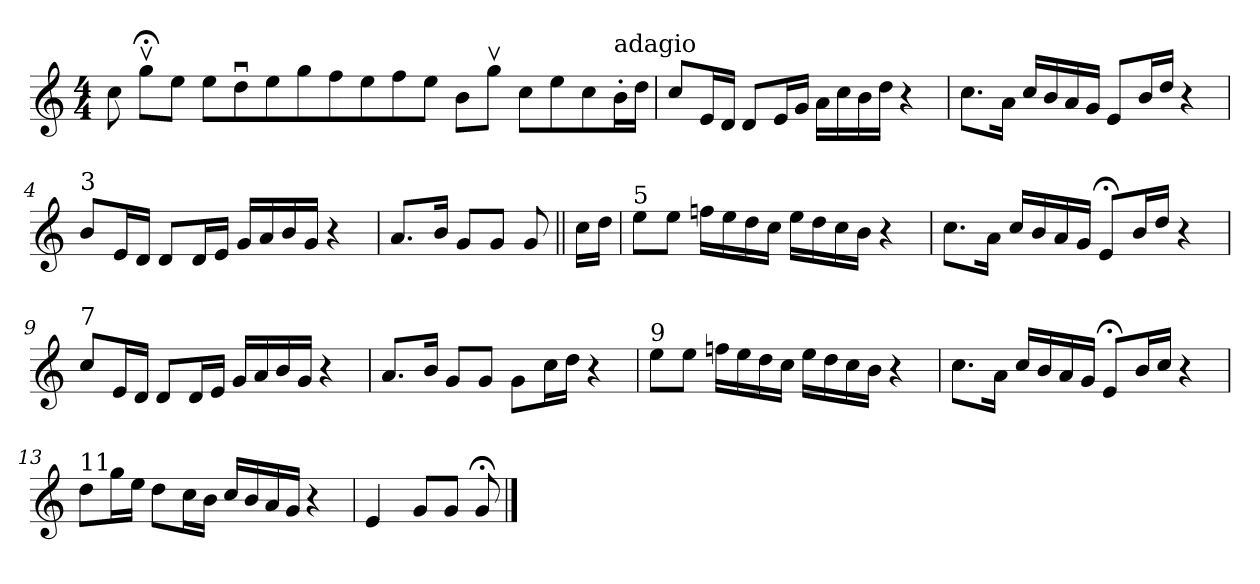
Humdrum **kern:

**kern
*part1
*staff1
*clefG2
*k[]
*M4/4
=1
8cc\
8gg;<v\L
8ee\J
8ee\L
8ddu\
8ee\
8gg\
8ff\
8ee\
8ff\
8ee\J
8b\L
8ggv\J
8cc\L
8ee\
8cc\
*MM30
!LO:TX:a:t=adagio
16b'\L
16dd\JJ
=2
8cc/L
16e/L
16d/JJ
8d/L
16e/L
16g/JJ
16a\LL
16cc\
16b\
16dd\JJ
4r
=3
8.cc\L
16a\Jk
16cc/LL
16b/
16a/
16g/JJ
8e/L
16b/L
16dd/JJ
4r
!!LO:LB:g=z
=4
!LO:TX:a:t=3
8b/L
16e/L
16d/JJ
8d/L
16d/L
16e/JJ
16g/LL
16a/
16b/
16g/JJ
4r
=5
8.a/L
16b/Jk
8g/L
8g/J
8g/
=6||
16cc\LL
16dd\JJ
=7
!LO:TX:a:t=5
8ee\L
8ee\J
16ffn\LL
16ee\
16dd\
16cc\JJ
16ee\LL
16dd\
16cc\
16b\JJ
4r
=8
8.cc\L
16a\Jk
16cc/LL
16b/
16a/
16g/JJ
8e;</L
16b/L
16dd/JJ
4r
!!LO:LB:g=z
=9
!LO:TX:a:t=7
8cc/L
16e/L
16d/JJ
8d/L
16d/L
16e/JJ
16g/LL
16a/
16b/
16g/JJ
4r
=10
8.a/L
16b/Jk
8g/L
8g/J
8g\L
16cc\L
16dd\JJ
4r
=11
!LO:TX:a:t=9
8ee\L
8ee\J
16ffn\LL
16ee\
16dd\
16cc\JJ
16ee\LL
16dd\
16cc\
16b\JJ
4r
=12
8.cc\L
16a\Jk
16cc/LL
16b/
16a/
16g/JJ
8e;</L
16b/L
16cc/JJ
4r
!!LO:LB:g=z
=13
!LO:TX:a:t=11
8dd\L
16gg\L
16ee\JJ
8dd\L
16cc\L
16b\JJ
16cc/LL
16b/
16a/
16g/JJ
4r
=14
4e/
8g/L
8g/J
8g;</
==
*-
